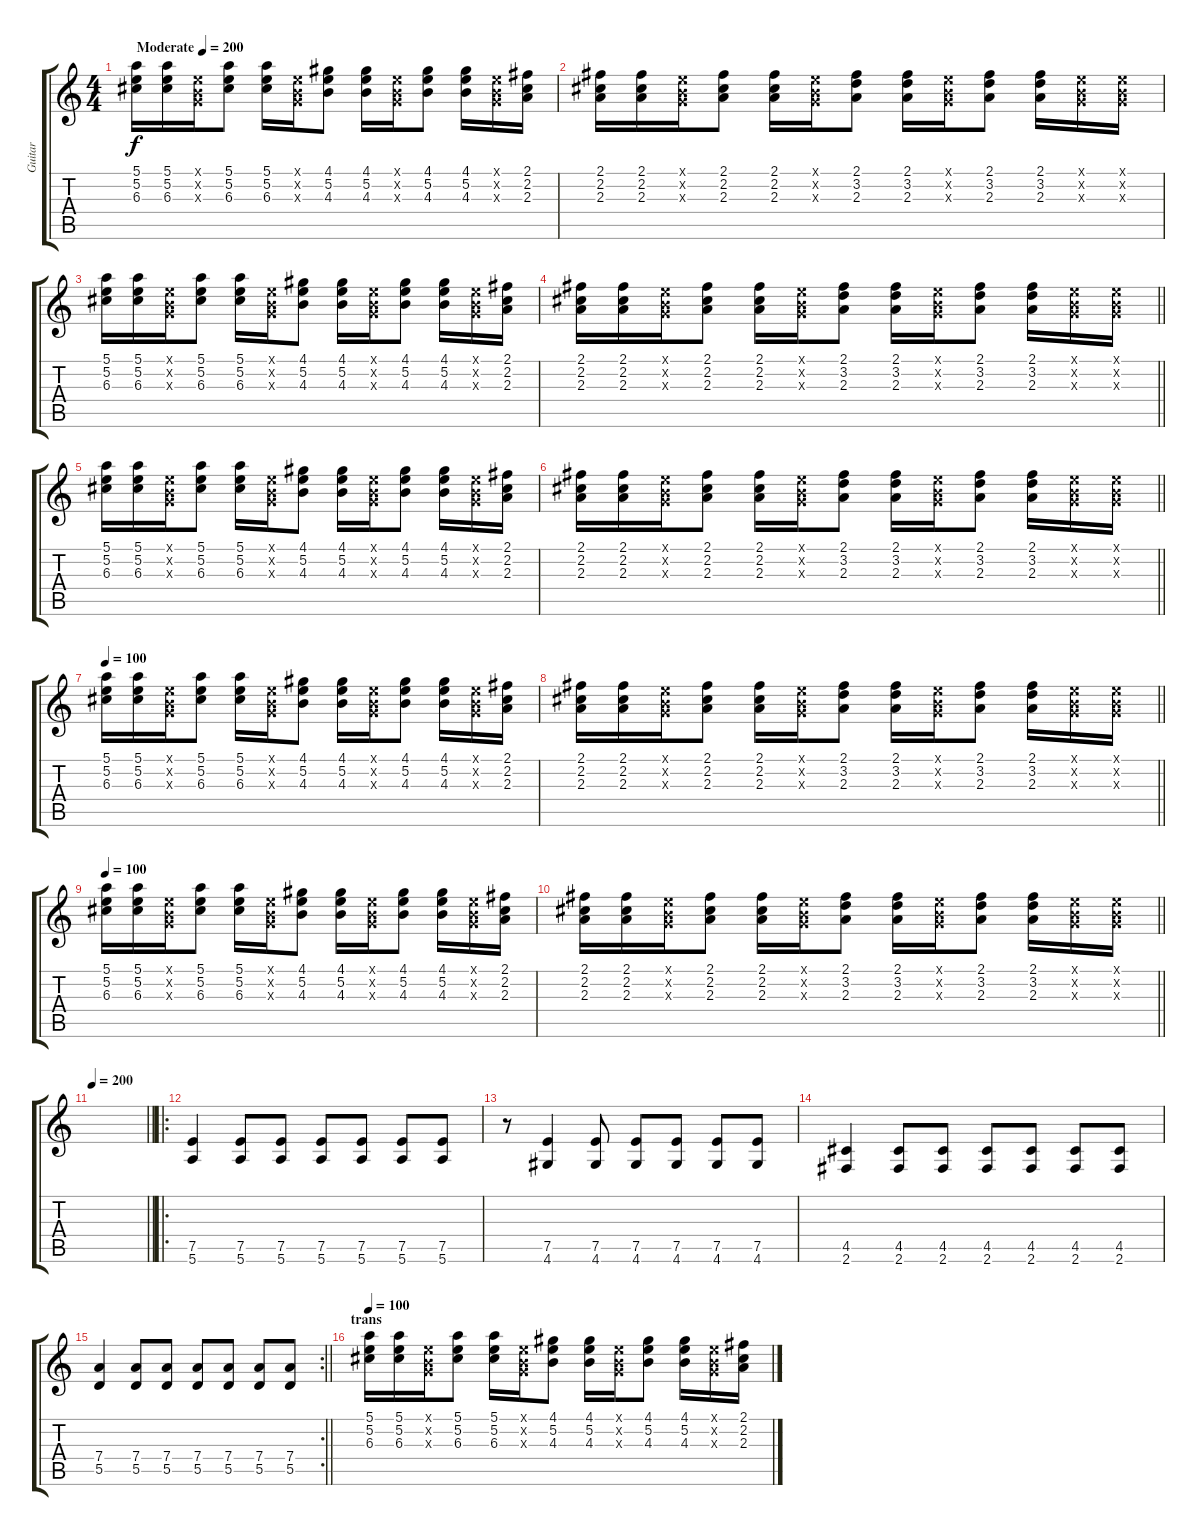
\track ("Guitar" "Guitar") {instrument distortionguitar}
\staff {score tabs}
\tuning (E4 B3 G3 D3 A2 E2) {hide}
\ts (4 4)
\tempo (200 "Moderate")
\tempo 100
\tempo (200 "Moderate")
\clef g2
\ks c
(5.1 5.2 6.3).16{dy f instrument electricguitarclean} (5.1 5.2 6.3).16 (0.1{x} 0.2{x} 0.3{x}).16 (5.1 5.2 6.3).8 (5.1 5.2 6.3).16 (0.1{x} 0.2{x} 0.3{x}).16 (4.1 5.2 4.3).8 (4.1 5.2 4.3).16 (0.1{x} 0.2{x} 0.3{x}).16 (4.1 5.2 4.3).8 (4.1 5.2 4.3).16 (0.1{x} 0.2{x} 0.3{x}).16 (2.1 2.2 2.3).16 |
(2.1 2.2 2.3).16 (2.1 2.2 2.3).16 (0.1{x} 0.2{x} 0.3{x}).16 (2.1 2.2 2.3).8 (2.1 2.2 2.3).16 (0.1{x} 0.2{x} 0.3{x}).16 (2.1 3.2 2.3).8 (2.1 3.2 2.3).16 (0.1{x} 0.2{x} 0.3{x}).16 (2.1 3.2 2.3).8 (2.1 3.2 2.3).16 (0.1{x} 0.2{x} 0.3{x}).16 (0.1{x} 0.2{x} 0.3{x}).16 |
(5.1 5.2 6.3).16 (5.1 5.2 6.3).16 (0.1{x} 0.2{x} 0.3{x}).16 (5.1 5.2 6.3).8 (5.1 5.2 6.3).16 (0.1{x} 0.2{x} 0.3{x}).16 (4.1 5.2 4.3).8 (4.1 5.2 4.3).16 (0.1{x} 0.2{x} 0.3{x}).16 (4.1 5.2 4.3).8 (4.1 5.2 4.3).16 (0.1{x} 0.2{x} 0.3{x}).16 (2.1 2.2 2.3).16 |
\barLineRight lightlight
(2.1 2.2 2.3).16 (2.1 2.2 2.3).16 (0.1{x} 0.2{x} 0.3{x}).16 (2.1 2.2 2.3).8 (2.1 2.2 2.3).16 (0.1{x} 0.2{x} 0.3{x}).16 (2.1 3.2 2.3).8 (2.1 3.2 2.3).16 (0.1{x} 0.2{x} 0.3{x}).16 (2.1 3.2 2.3).8 (2.1 3.2 2.3).16 (0.1{x} 0.2{x} 0.3{x}).16 (0.1{x} 0.2{x} 0.3{x}).16 |
(5.1 5.2 6.3).16 (5.1 5.2 6.3).16 (0.1{x} 0.2{x} 0.3{x}).16 (5.1 5.2 6.3).8 (5.1 5.2 6.3).16 (0.1{x} 0.2{x} 0.3{x}).16 (4.1 5.2 4.3).8 (4.1 5.2 4.3).16 (0.1{x} 0.2{x} 0.3{x}).16 (4.1 5.2 4.3).8 (4.1 5.2 4.3).16 (0.1{x} 0.2{x} 0.3{x}).16 (2.1 2.2 2.3).16 |
\barLineRight lightlight
(2.1 2.2 2.3).16 (2.1 2.2 2.3).16 (0.1{x} 0.2{x} 0.3{x}).16 (2.1 2.2 2.3).8 (2.1 2.2 2.3).16 (0.1{x} 0.2{x} 0.3{x}).16 (2.1 3.2 2.3).8 (2.1 3.2 2.3).16 (0.1{x} 0.2{x} 0.3{x}).16 (2.1 3.2 2.3).8 (2.1 3.2 2.3).16 (0.1{x} 0.2{x} 0.3{x}).16 (0.1{x} 0.2{x} 0.3{x}).16 |
\tempo 100
(5.1 5.2 6.3).16 (5.1 5.2 6.3).16 (0.1{x} 0.2{x} 0.3{x}).16 (5.1 5.2 6.3).8 (5.1 5.2 6.3).16 (0.1{x} 0.2{x} 0.3{x}).16 (4.1 5.2 4.3).8 (4.1 5.2 4.3).16 (0.1{x} 0.2{x} 0.3{x}).16 (4.1 5.2 4.3).8 (4.1 5.2 4.3).16 (0.1{x} 0.2{x} 0.3{x}).16 (2.1 2.2 2.3).16 |
\barLineRight lightlight
(2.1 2.2 2.3).16 (2.1 2.2 2.3).16 (0.1{x} 0.2{x} 0.3{x}).16 (2.1 2.2 2.3).8 (2.1 2.2 2.3).16 (0.1{x} 0.2{x} 0.3{x}).16 (2.1 3.2 2.3).8 (2.1 3.2 2.3).16 (0.1{x} 0.2{x} 0.3{x}).16 (2.1 3.2 2.3).8 (2.1 3.2 2.3).16 (0.1{x} 0.2{x} 0.3{x}).16 (0.1{x} 0.2{x} 0.3{x}).16 |
\tempo 100
(5.1 5.2 6.3).16 (5.1 5.2 6.3).16 (0.1{x} 0.2{x} 0.3{x}).16 (5.1 5.2 6.3).8 (5.1 5.2 6.3).16 (0.1{x} 0.2{x} 0.3{x}).16 (4.1 5.2 4.3).8 (4.1 5.2 4.3).16 (0.1{x} 0.2{x} 0.3{x}).16 (4.1 5.2 4.3).8 (4.1 5.2 4.3).16 (0.1{x} 0.2{x} 0.3{x}).16 (2.1 2.2 2.3).16 |
\barLineRight lightlight
(2.1 2.2 2.3).16 (2.1 2.2 2.3).16 (0.1{x} 0.2{x} 0.3{x}).16 (2.1 2.2 2.3).8 (2.1 2.2 2.3).16 (0.1{x} 0.2{x} 0.3{x}).16 (2.1 3.2 2.3).8 (2.1 3.2 2.3).16 (0.1{x} 0.2{x} 0.3{x}).16 (2.1 3.2 2.3).8 (2.1 3.2 2.3).16 (0.1{x} 0.2{x} 0.3{x}).16 (0.1{x} 0.2{x} 0.3{x}).16 |
\tempo 200
\barLineRight lightlight
|
\ro
\section ("" "")
(7.5 5.6).4{instrument distortionguitar} (7.5 5.6).8 (7.5 5.6).8 (7.5 5.6).8 (7.5 5.6).8 (7.5 5.6).8 (7.5 5.6).8 |
r.8 (7.5 4.6).4 (7.5 4.6).8 (7.5 4.6).8 (7.5 4.6).8 (7.5 4.6).8 (7.5 4.6).8 |
(4.5 2.6).4 (4.5 2.6).8 (4.5 2.6).8 (4.5 2.6).8 (4.5 2.6).8 (4.5 2.6).8 (4.5 2.6).8 |
\rc 2
\barLineRight lightlight
(7.4 5.5).4 (7.4 5.5).8 (7.4 5.5).8 (7.4 5.5).8 (7.4 5.5).8 (7.4 5.5).8 (7.4 5.5).8 |
\section ("" "trans")
\tempo 100
(5.1 5.2 6.3).16{instrument electricguitarclean} (5.1 5.2 6.3).16 (0.1{x} 0.2{x} 0.3{x}).16 (5.1 5.2 6.3).8 (5.1 5.2 6.3).16 (0.1{x} 0.2{x} 0.3{x}).16 (4.1 5.2 4.3).8 (4.1 5.2 4.3).16 (0.1{x} 0.2{x} 0.3{x}).16 (4.1 5.2 4.3).8 (4.1 5.2 4.3).16 (0.1{x} 0.2{x} 0.3{x}).16 (2.1 2.2 2.3).16
